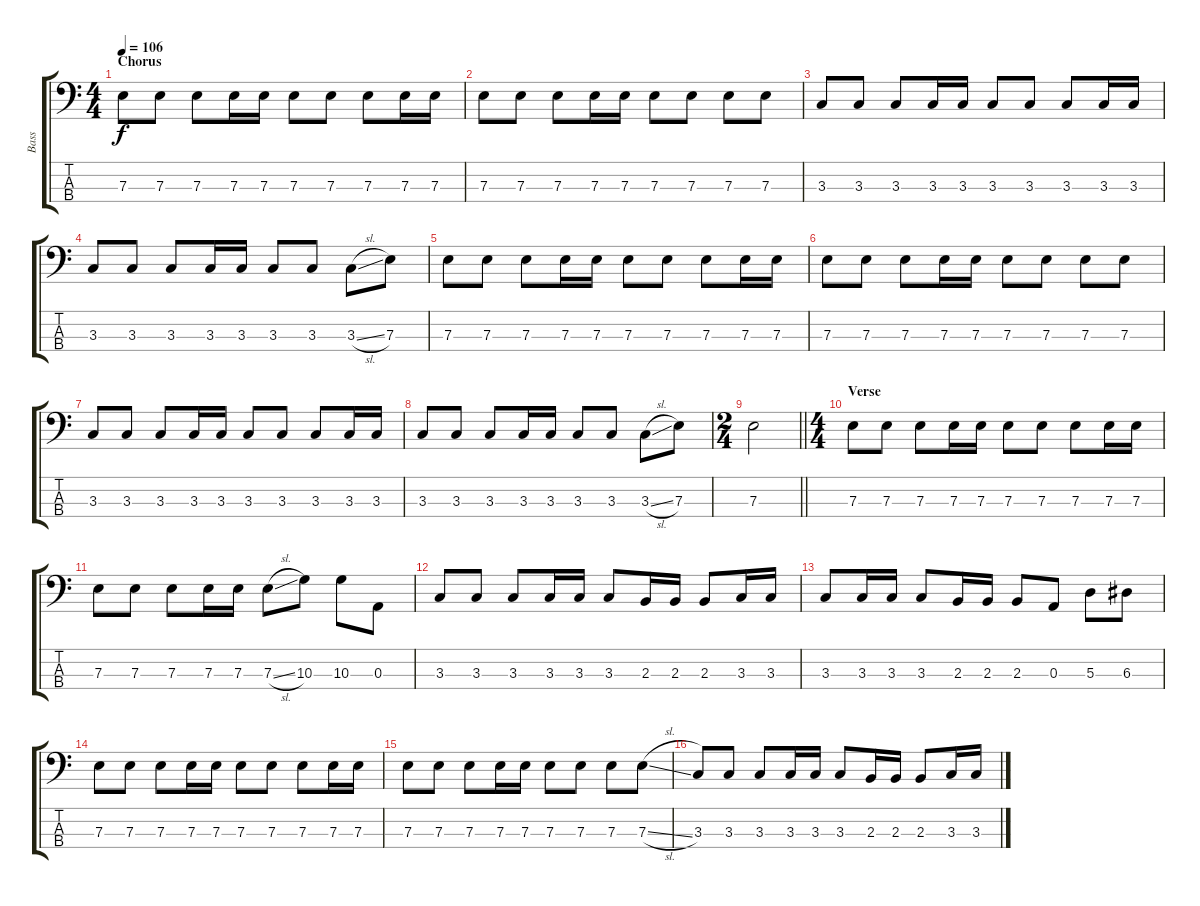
\track ("Bass" "Bass") {instrument electricbassfinger}
\staff {score tabs}
\tuning (G2 D2 A1 E1) {hide}
\ts (4 4)
\section ("" "Chorus")
\tempo 106
\clef f4
\ks c
7.3.8{dy f} 7.3.8 7.3.8 7.3.16 7.3.16 7.3.8 7.3.8 7.3.8 7.3.16 7.3.16 |
7.3.8 7.3.8 7.3.8 7.3.16 7.3.16 7.3.8 7.3.8 7.3.8 7.3.8 |
3.3.8 3.3.8 3.3.8 3.3.16 3.3.16 3.3.8 3.3.8 3.3.8 3.3.16 3.3.16 |
3.3.8 3.3.8 3.3.8 3.3.16 3.3.16 3.3.8 3.3.8 3.3{sl}.8 7.3.8 |
7.3.8 7.3.8 7.3.8 7.3.16 7.3.16 7.3.8 7.3.8 7.3.8 7.3.16 7.3.16 |
7.3.8 7.3.8 7.3.8 7.3.16 7.3.16 7.3.8 7.3.8 7.3.8 7.3.8 |
3.3.8 3.3.8 3.3.8 3.3.16 3.3.16 3.3.8 3.3.8 3.3.8 3.3.16 3.3.16 |
3.3.8 3.3.8 3.3.8 3.3.16 3.3.16 3.3.8 3.3.8 3.3{sl}.8 7.3.8 |
\ts (2 4)
\barLineRight lightlight
7.3.2 |
\ts (4 4)
\section ("" "Verse")
7.3.8 7.3.8 7.3.8 7.3.16 7.3.16 7.3.8 7.3.8 7.3.8 7.3.16 7.3.16 |
7.3.8 7.3.8 7.3.8 7.3.16 7.3.16 7.3{sl}.8 10.3.8 10.3.8 0.3.8 |
3.3.8 3.3.8 3.3.8 3.3.16 3.3.16 3.3.8 2.3.16 2.3.16 2.3.8 3.3.16 3.3.16 |
3.3.8 3.3.16 3.3.16 3.3.8 2.3.16 2.3.16 2.3.8 0.3.8 5.3.8 6.3.8 |
7.3.8 7.3.8 7.3.8 7.3.16 7.3.16 7.3.8 7.3.8 7.3.8 7.3.16 7.3.16 |
7.3.8 7.3.8 7.3.8 7.3.16 7.3.16 7.3.8 7.3.8 7.3.8 7.3{sl}.8 |
3.3.8 3.3.8 3.3.8 3.3.16 3.3.16 3.3.8 2.3.16 2.3.16 2.3.8 3.3.16 3.3.16
